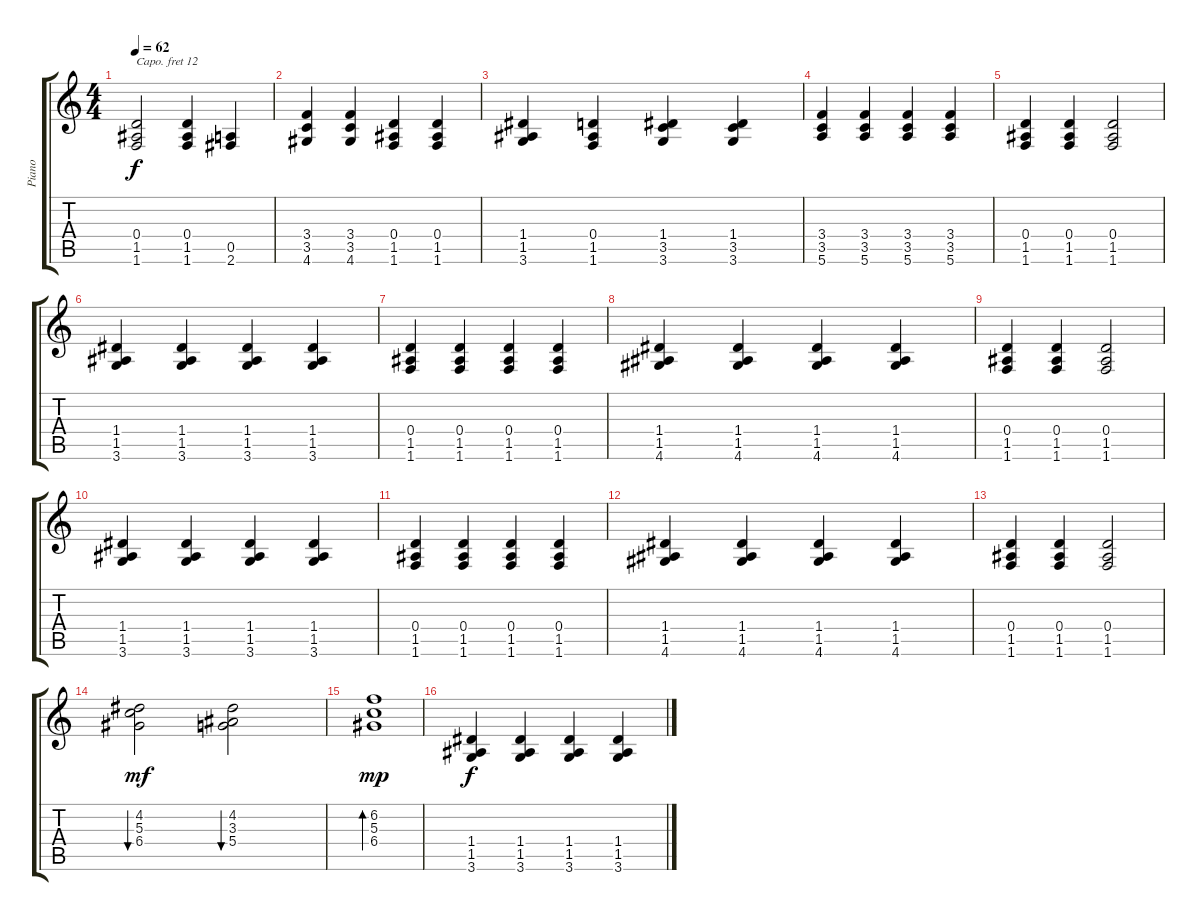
\track ("Piano" "Piano") {instrument acousticgrandpiano}
\staff {score tabs}
\capo 12
\tuning (E4 B3 G3 D3 A2 E2) {hide}
\ts (4 4)
\tempo 62
\clef g2
\ks c
(0.4 1.5 1.6).2{dy f} (0.4 1.5 1.6).4 (0.5 2.6).4 |
(3.4 3.5 4.6).4 (3.4 3.5 4.6).4 (0.4 1.5 1.6).4 (0.4 1.5 1.6).4 |
(1.4 1.5 3.6).4 (0.4 1.5 1.6).4 (1.4 3.5 3.6).4 (1.4 3.5 3.6).4 |
(3.4 3.5 5.6).4 (3.4 3.5 5.6).4 (3.4 3.5 5.6).4 (3.4 3.5 5.6).4 |
(0.4 1.5 1.6).4 (0.4 1.5 1.6).4 (0.4 1.5 1.6).2 |
(1.4 1.5 3.6).4 (1.4 1.5 3.6).4 (1.4 1.5 3.6).4 (1.4 1.5 3.6).4 |
(0.4 1.5 1.6).4 (0.4 1.5 1.6).4 (0.4 1.5 1.6).4 (0.4 1.5 1.6).4 |
(1.4 1.5 4.6).4 (1.4 1.5 4.6).4 (1.4 1.5 4.6).4 (1.4 1.5 4.6).4 |
(0.4 1.5 1.6).4 (0.4 1.5 1.6).4 (0.4 1.5 1.6).2 |
(1.4 1.5 3.6).4 (1.4 1.5 3.6).4 (1.4 1.5 3.6).4 (1.4 1.5 3.6).4 |
(0.4 1.5 1.6).4 (0.4 1.5 1.6).4 (0.4 1.5 1.6).4 (0.4 1.5 1.6).4 |
(1.4 1.5 4.6).4 (1.4 1.5 4.6).4 (1.4 1.5 4.6).4 (1.4 1.5 4.6).4 |
(0.4 1.5 1.6).4 (0.4 1.5 1.6).4 (0.4 1.5 1.6).2 |
(4.2 5.3 6.4).2{bu 120 dy mf} (4.2 3.3 5.4).2{bu 120} |
(6.2 5.3 6.4).1{bd 120 dy mp} |
(1.4 1.5 3.6).4{dy f} (1.4 1.5 3.6).4 (1.4 1.5 3.6).4 (1.4 1.5 3.6).4
